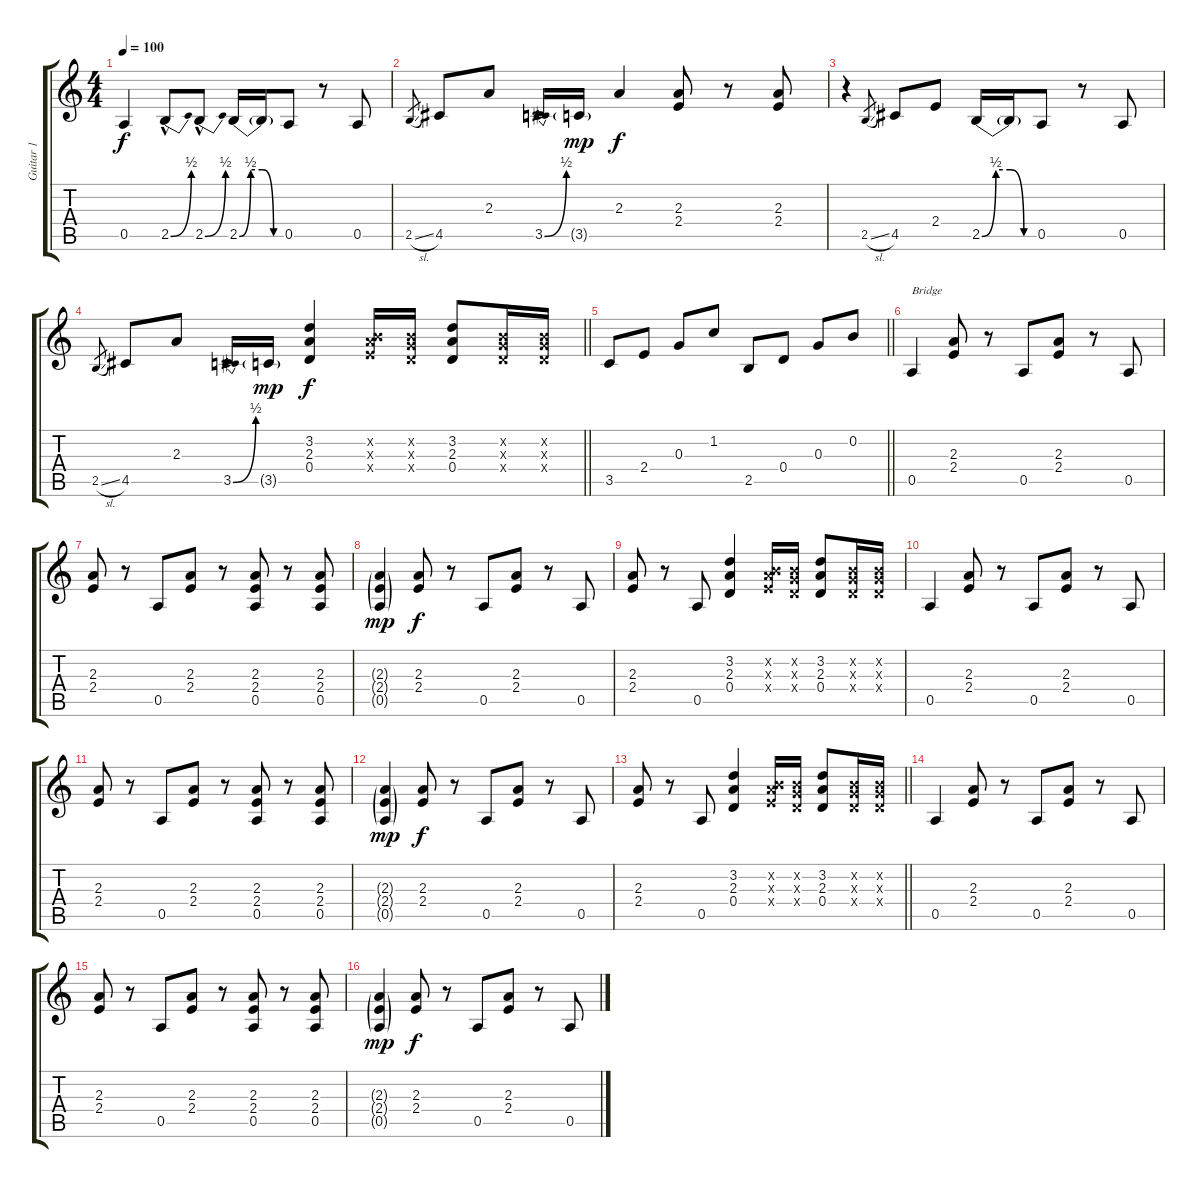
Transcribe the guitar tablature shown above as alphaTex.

\track ("Guitar 1" "Guitar 1") {instrument distortionguitar}
\staff {score tabs}
\tuning (E4 B3 G3 D3 A2 E2) {hide}
\ts (4 4)
\tempo 100
\clef g2
\ks c
0.5.4{dy f} 2.5{be (bend 0 0 60 2) hac}.8 2.5{be (bend 0 0 60 2) hac}.8 2.5{be (custom 0 0 15 2 30 2 45 0 60 0)}.16 2.5{t}.16 0.5.8 r.8 0.5.8 |
2.5{sl}.8{gr} 4.5.8 2.3.8 3.5{be (bend 0 0 60 2)}.16 3.5{g}.16{dy mp} 2.3.4{dy f} (2.3 2.4).8 r.8 (2.3 2.4).8 |
r.4 2.5{sl}.8{gr} 4.5.8 2.4.8 2.5{be (custom 0 0 15 2 30 2 45 0 60 0)}.16 2.5{t}.16 0.5.8 r.8 0.5.8 |
\barLineRight lightlight
2.5{sl}.8{gr} 4.5.8 2.3.8 3.5{be (bend 0 0 60 2)}.16 3.5{g}.16{dy mp} (3.2 2.3 0.4).4{dy f} (0.2{x} 2.3{x} 2.4{x}).16 (0.2{x} 0.3{x} 0.4{x}).16 (3.2 2.3 0.4).8 (0.2{x} 0.3{x} 0.4{x}).16 (0.2{x} 0.3{x} 0.4{x}).16 |
\barLineRight lightlight
3.5.8 2.4.8 0.3.8 1.2.8 2.5.8 0.4.8 0.3.8 0.2.8 |
0.5.4{txt "Bridge"} (2.3 2.4).8 r.8 0.5.8 (2.3 2.4).8 r.8 0.5.8 |
(2.3 2.4).8 r.8 0.5.8 (2.3 2.4).8 r.8 (2.3 2.4 0.5).8 r.8 (2.3 2.4 0.5).8 |
(2.3{g} 2.4{g} 0.5{g}).4{dy mp} (2.3 2.4).8{dy f} r.8 0.5.8 (2.3 2.4).8 r.8 0.5.8 |
(2.3 2.4).8 r.8 0.5.8 (3.2 2.3 0.4).4 (0.2{x} 2.3{x} 2.4{x}).16 (0.2{x} 0.3{x} 0.4{x}).16 (3.2 2.3 0.4).8 (0.2{x} 0.3{x} 0.4{x}).16 (0.2{x} 0.3{x} 0.4{x}).16 |
0.5.4 (2.3 2.4).8 r.8 0.5.8 (2.3 2.4).8 r.8 0.5.8 |
(2.3 2.4).8 r.8 0.5.8 (2.3 2.4).8 r.8 (2.3 2.4 0.5).8 r.8 (2.3 2.4 0.5).8 |
(2.3{g} 2.4{g} 0.5{g}).4{dy mp} (2.3 2.4).8{dy f} r.8 0.5.8 (2.3 2.4).8 r.8 0.5.8 |
\barLineRight lightlight
(2.3 2.4).8 r.8 0.5.8 (3.2 2.3 0.4).4 (0.2{x} 2.3{x} 2.4{x}).16 (0.2{x} 0.3{x} 0.4{x}).16 (3.2 2.3 0.4).8 (0.2{x} 0.3{x} 0.4{x}).16 (0.2{x} 0.3{x} 0.4{x}).16 |
0.5.4 (2.3 2.4).8 r.8 0.5.8 (2.3 2.4).8 r.8 0.5.8 |
(2.3 2.4).8 r.8 0.5.8 (2.3 2.4).8 r.8 (2.3 2.4 0.5).8 r.8 (2.3 2.4 0.5).8 |
(2.3{g} 2.4{g} 0.5{g}).4{dy mp} (2.3 2.4).8{dy f} r.8 0.5.8 (2.3 2.4).8 r.8 0.5.8
